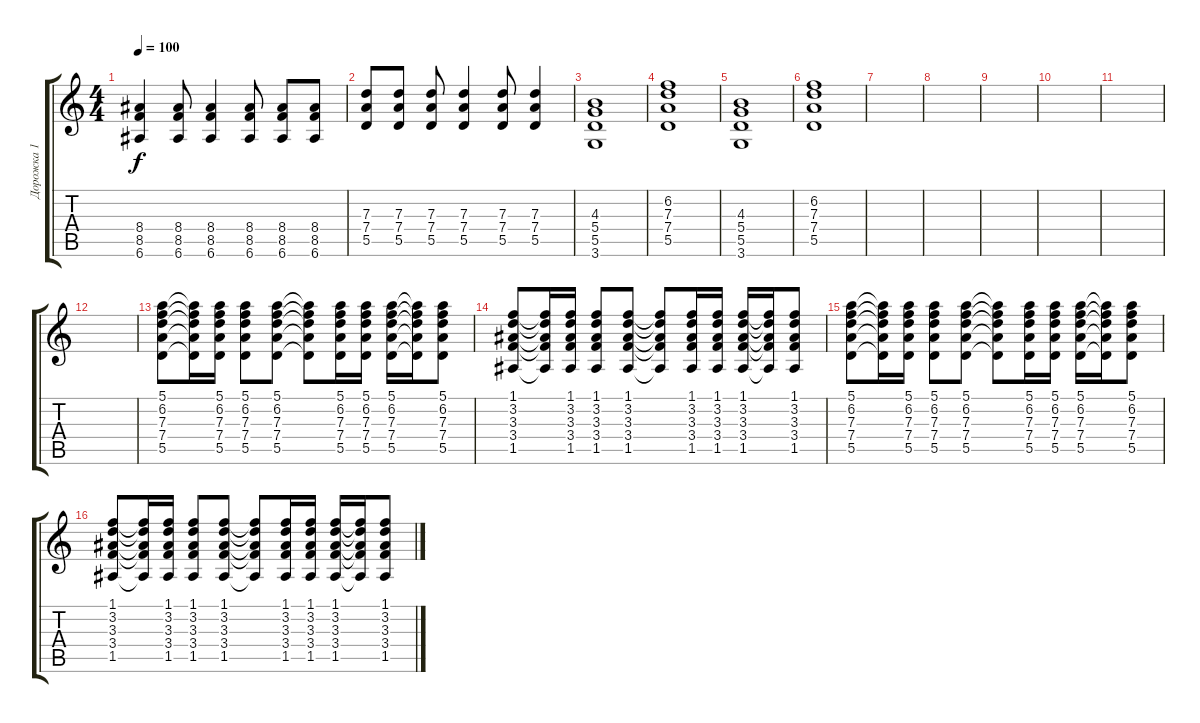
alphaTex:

\track ("Дорожка 1" "Дорожка 1") {instrument acousticguitarsteel}
\staff {score tabs}
\tuning (E4 B3 G3 D3 A2 E2) {hide}
\ts (4 4)
\tempo 100
\clef g2
\ks c
(8.4 8.5 6.6).4{dy f} (8.4 8.5 6.6).8 (8.4 8.5 6.6).4 (8.4 8.5 6.6).8 (8.4 8.5 6.6).8 (8.4 8.5 6.6).8 |
(7.3 7.4 5.5).8 (7.3 7.4 5.5).8 (7.3 7.4 5.5).8 (7.3 7.4 5.5).4 (7.3 7.4 5.5).8 (7.3 7.4 5.5).4 |
(4.3 5.4 5.5 3.6).1 |
(6.2 7.3 7.4 5.5).1 |
(4.3 5.4 5.5 3.6).1 |
(6.2 7.3 7.4 5.5).1 |
|
|
|
|
|
|
(5.1 6.2 7.3 7.4 5.5).8 (5.1{t} 6.2{t} 7.3{t} 7.4{t} 5.5{t}).16 (5.1 6.2 7.3 7.4 5.5).16 (5.1 6.2 7.3 7.4 5.5).8 (5.1 6.2 7.3 7.4 5.5).8 (5.1{t} 6.2{t} 7.3{t} 7.4{t} 5.5{t}).8 (5.1 6.2 7.3 7.4 5.5).16 (5.1 6.2 7.3 7.4 5.5).16 (5.1 6.2 7.3 7.4 5.5).16 (5.1{t} 6.2{t} 7.3{t} 7.4{t} 5.5{t}).16 (5.1 6.2 7.3 7.4 5.5).8 |
(1.1 3.2 3.3 3.4 1.5).8 (1.1{t} 3.2{t} 3.3{t} 3.4{t} 1.5{t}).16 (1.1 3.2 3.3 3.4 1.5).16 (1.1 3.2 3.3 3.4 1.5).8 (1.1 3.2 3.3 3.4 1.5).8 (1.1{t} 3.2{t} 3.3{t} 3.4{t} 1.5{t}).8 (1.1 3.2 3.3 3.4 1.5).16 (1.1 3.2 3.3 3.4 1.5).16 (1.1 3.2 3.3 3.4 1.5).16 (1.1{t} 3.2{t} 3.3{t} 3.4{t} 1.5{t}).16 (1.1 3.2 3.3 3.4 1.5).8 |
(5.1 6.2 7.3 7.4 5.5).8 (5.1{t} 6.2{t} 7.3{t} 7.4{t} 5.5{t}).16 (5.1 6.2 7.3 7.4 5.5).16 (5.1 6.2 7.3 7.4 5.5).8 (5.1 6.2 7.3 7.4 5.5).8 (5.1{t} 6.2{t} 7.3{t} 7.4{t} 5.5{t}).8 (5.1 6.2 7.3 7.4 5.5).16 (5.1 6.2 7.3 7.4 5.5).16 (5.1 6.2 7.3 7.4 5.5).16 (5.1{t} 6.2{t} 7.3{t} 7.4{t} 5.5{t}).16 (5.1 6.2 7.3 7.4 5.5).8 |
(1.1 3.2 3.3 3.4 1.5).8 (1.1{t} 3.2{t} 3.3{t} 3.4{t} 1.5{t}).16 (1.1 3.2 3.3 3.4 1.5).16 (1.1 3.2 3.3 3.4 1.5).8 (1.1 3.2 3.3 3.4 1.5).8 (1.1{t} 3.2{t} 3.3{t} 3.4{t} 1.5{t}).8 (1.1 3.2 3.3 3.4 1.5).16 (1.1 3.2 3.3 3.4 1.5).16 (1.1 3.2 3.3 3.4 1.5).16 (1.1{t} 3.2{t} 3.3{t} 3.4{t} 1.5{t}).16 (1.1 3.2 3.3 3.4 1.5).8
